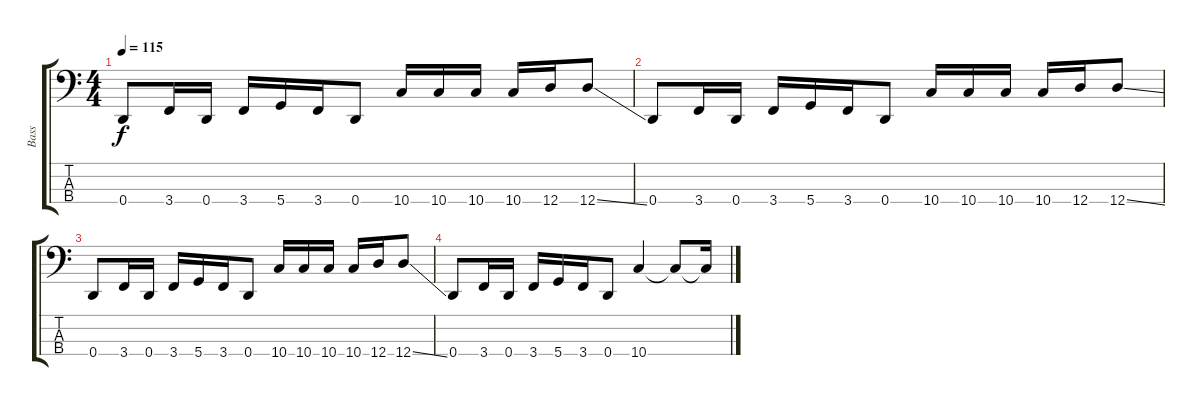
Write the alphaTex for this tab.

\track ("Bass" "Bass") {instrument electricbasspick}
\staff {score tabs}
\tuning (G2 D2 A1 D1) {hide}
\ts (4 4)
\tempo 115
\clef f4
\ks c
0.4.8{dy f} 3.4.16 0.4.16 3.4.16 5.4.16 3.4.16 0.4.8 10.4.16 10.4.16 10.4.16 10.4.16 12.4.16 12.4{ss}.8 |
0.4.8 3.4.16 0.4.16 3.4.16 5.4.16 3.4.16 0.4.8 10.4.16 10.4.16 10.4.16 10.4.16 12.4.16 12.4{ss}.8 |
0.4.8 3.4.16 0.4.16 3.4.16 5.4.16 3.4.16 0.4.8 10.4.16 10.4.16 10.4.16 10.4.16 12.4.16 12.4{ss}.8 |
0.4.8 3.4.16 0.4.16 3.4.16 5.4.16 3.4.16 0.4.8 10.4.4 10.4{t}.8 10.4{t}.16
